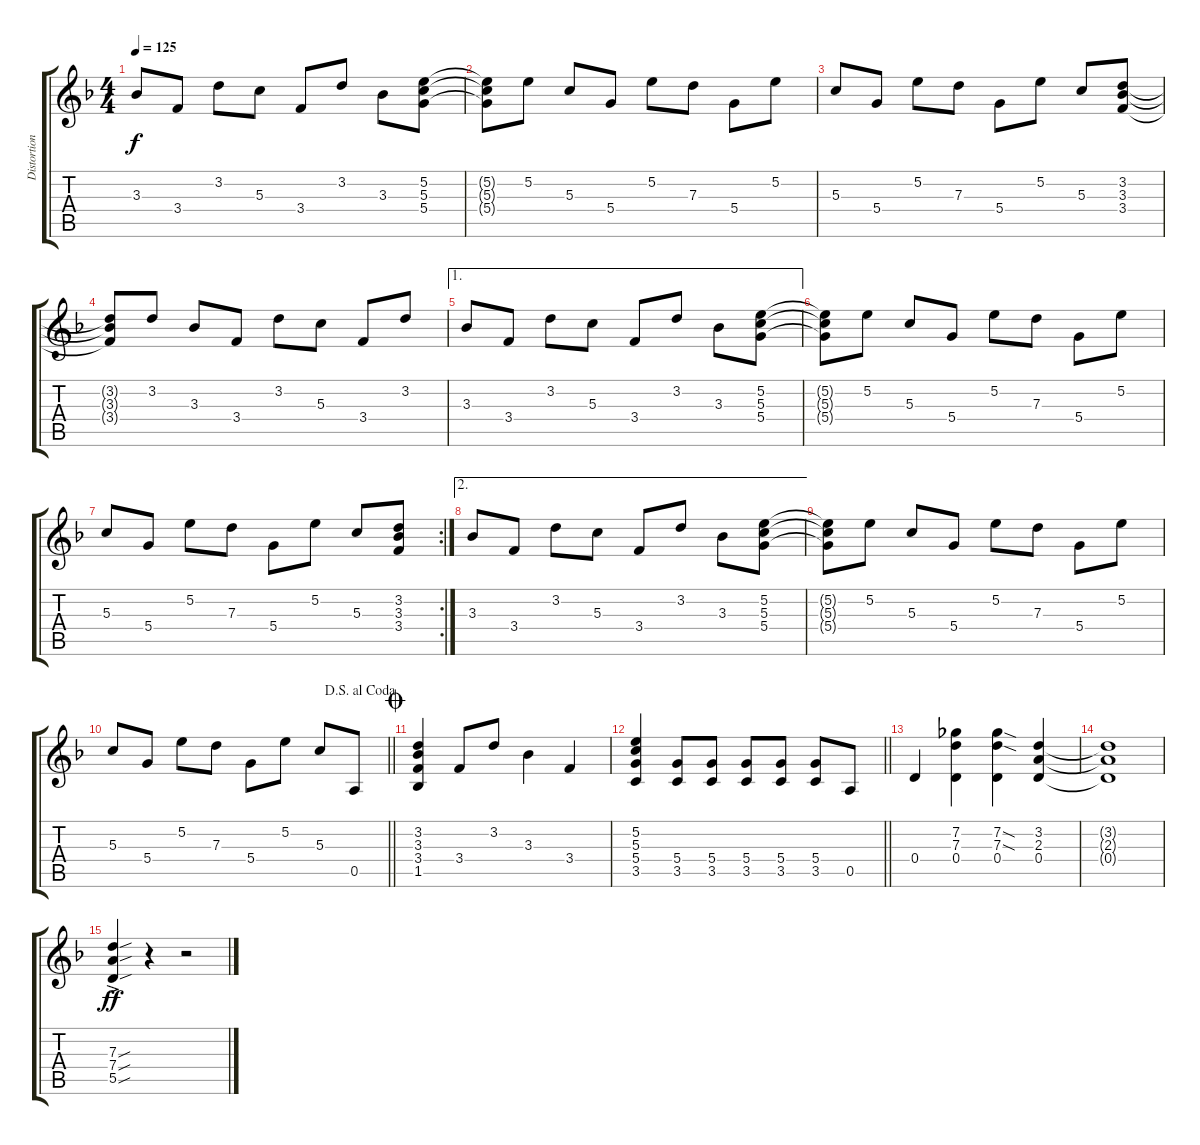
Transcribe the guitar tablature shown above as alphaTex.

\track ("Distortion" "Distortion") {instrument distortionguitar}
\staff {score tabs}
\tuning (E4 B3 G3 D3 A2 E2) {hide}
\ts (4 4)
\tempo 125
\clef g2
\ks f
3.3.8{dy f} 3.4.8 3.2.8 5.3.8 3.4.8 3.2.8 3.3.8 (5.2 5.3 5.4).8 |
(5.2{t} 5.3{t} 5.4{t}).8 5.2.8 5.3.8 5.4.8 5.2.8 7.3.8 5.4.8 5.2.8 |
5.3.8 5.4.8 5.2.8 7.3.8 5.4.8 5.2.8 5.3.8 (3.2 3.3 3.4).8 |
(3.2{t} 3.3{t} 3.4{t}).8 3.2.8 3.3.8 3.4.8 3.2.8 5.3.8 3.4.8 3.2.8 |
\ae 1
3.3.8 3.4.8 3.2.8 5.3.8 3.4.8 3.2.8 3.3.8 (5.2 5.3 5.4).8 |
(5.2{t} 5.3{t} 5.4{t}).8 5.2.8 5.3.8 5.4.8 5.2.8 7.3.8 5.4.8 5.2.8 |
\rc 2
5.3.8 5.4.8 5.2.8 7.3.8 5.4.8 5.2.8 5.3.8 (3.2 3.3 3.4).8 |
\ae 2
3.3.8 3.4.8 3.2.8 5.3.8 3.4.8 3.2.8 3.3.8 (5.2 5.3 5.4).8 |
(5.2{t} 5.3{t} 5.4{t}).8 5.2.8 5.3.8 5.4.8 5.2.8 7.3.8 5.4.8 5.2.8 |
\jump dalsegnoalcoda
\barLineRight lightlight
5.3.8 5.4.8 5.2.8 7.3.8 5.4.8 5.2.8 5.3.8 0.5.8 |
\jump coda
(3.2 3.3 3.4 1.5).4 3.4.8 3.2.8 3.3.4 3.4.4 |
\barLineRight lightlight
(5.2 5.3 5.4 3.5).4 (5.4 3.5).8 (5.4 3.5).8 (5.4 3.5).8 (5.4 3.5).8 (5.4 3.5).8 0.5.8 |
0.4.4 (7.2 7.3 0.4).4 (7.2{sod} 7.3{sod} 0.4).4 (3.2 2.3 0.4).4 |
(3.2{t} 2.3{t} 0.4{t}).1 |
(7.3{sou ac} 7.4{sou ac} 5.5{sou ac}).4{dy ff} r.4 r.2
